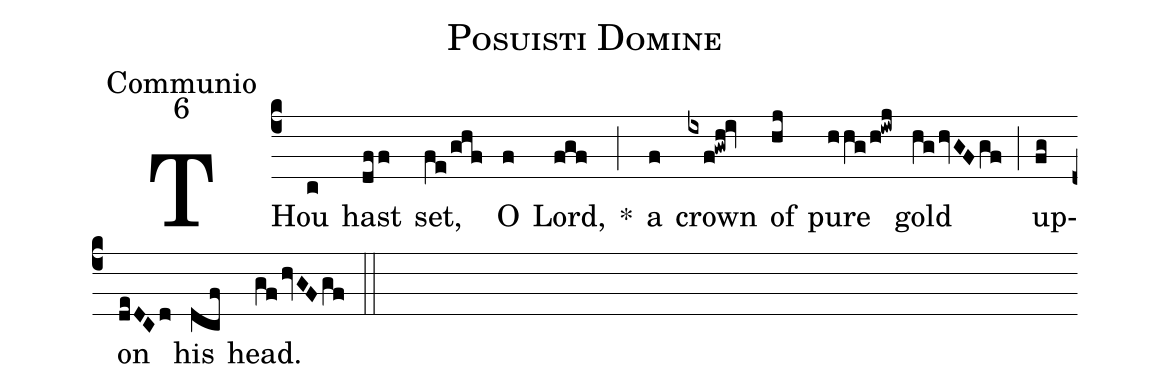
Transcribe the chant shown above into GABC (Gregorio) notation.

name:Posuisti Domine;
office-part:Communio;
mode:6;
%%
(c4) THou(c) hast(dff) set,(fe/ghf) O(f) Lord,(fgf) *(;) a(f) crown(ixf!gwh!iv) of(hj) pure(hhg/h!iwj) gold(hg/hvGFgf) (;) up(fg)on(deDCd) his(dcf) head.(gf/hvGFgf) (::)
